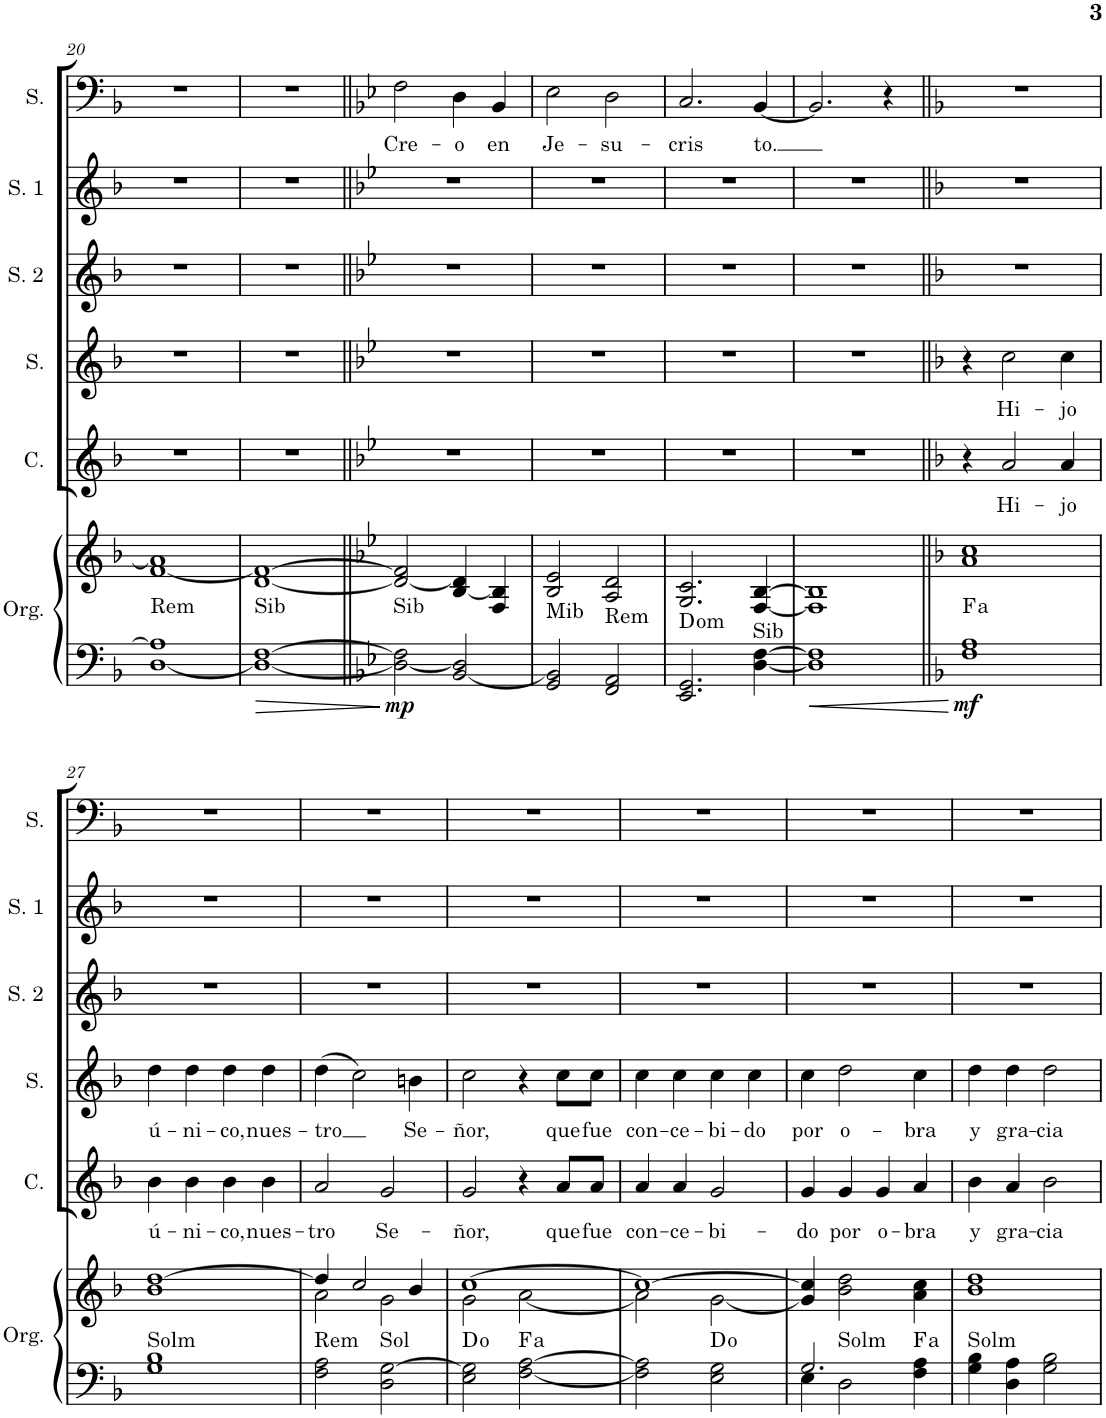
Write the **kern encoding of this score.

**kern	**kern	**dynam	**harte	**kern	**text	**kern	**text	**kern	**kern	**kern	**text
*part6	*part6	*part6	*part6	*part5	*part5	*part4	*part4	*part3	*part2	*part1	*part1
*staff7	*staff6	*staff6/7	*	*staff5	*staff5	*staff4	*staff4	*staff3	*staff2	*staff1	*staff1
*I"Órgano	*	*	*	*I"Contralto	*	*I"Soprano	*	*I"Solista 2	*I"Solista 1	*I"Sacerdote	*
*	*	*	*	*I'C.	*	*I'S.	*	*I'S. 2	*I'S. 1	*I'S.	*
!!LO:PB:g=z
*clefF4	*clefG2	*	*	*clefG2	*	*clefG2	*	*clefG2	*clefG2	*clefF4	*
*k[b-]	*k[b-]	*	*	*k[b-]	*	*k[b-]	*	*k[b-]	*k[b-]	*k[b-]	*
*M4/4	*M4/4	*	*	*M4/4	*	*M4/4	*	*M4/4	*M4/4	*M4/4	*
=20	=20	=20	=20	=20	=20	=20	=20	=20	=20	=20	=20
!	!	!	!LO:H:kt=Rem	!	!	!	!	!	!	!	!
[1D 1A]	[1f 1a]	.	N	1r	.	1r	.	1r	1r	1r	.
=21	=21	=21	=21	=21	=21	=21	=21	=21	=21	=21	=21
!	!	!	!LO:H:kt=Sib	!	!	!	!	!	!	!	!
1D_ [1F	[1d 1f_	.	N	1r	.	1r	.	1r	1r	1r	.
=22||	=22||	=22||	=22||	=22||	=22||	=22||	=22||	=22||	=22||	=22||	=22||
*k[b-e-]	*k[b-e-]	*	*	*k[b-e-]	*	*k[b-e-]	*	*k[b-e-]	*k[b-e-]	*k[b-e-]	*
!	!	!LO:DY:b=2	!LO:H:kt=Sib	!	!	!	!	!	!	!	!LO:LY:b
2D\_ 2F\]	2d/_ 2f/]	mp	N	1r	.	1r	.	1r	1r	2F\	Cre-
!	!	!	!	!	!	!	!	!	!	!	!LO:LY:b
[2BB-/ 2D/]	[4B-/ 4d/]	.	.	.	.	.	.	.	.	4D\	-o
!	!	!	!	!	!	!	!	!	!	!	!LO:LY:b
.	4F/ 4B-/]	.	.	.	.	.	.	.	.	4BB-/	en
=23	=23	=23	=23	=23	=23	=23	=23	=23	=23	=23	=23
!	!	!	!LO:H:kt=Mib	!	!	!	!	!	!	!	!LO:LY:b
2GG/ 2BB-/]	2B-/ 2e-/	.	N	1r	.	1r	.	1r	1r	2E-\	Je-
!	!	!	!LO:H:kt=Rem	!	!	!	!	!	!	!	!LO:LY:b
2FF/ 2AA/	2A/ 2d/	.	N	.	.	.	.	.	.	2D\	-su-
=24	=24	=24	=24	=24	=24	=24	=24	=24	=24	=24	=24
!	!	!	!	!	!	!	!	!	!	!	!LO:LY:b
2.EE-/ 2.GG/	2.G/ 2.c/	.	D:dim	1r	.	1r	.	1r	1r	2.C/	-cris
!	!	!	!LO:H:kt=Sib	!	!	!	!	!	!	!	!LO:LY:b
[4D\ [4F\	[4F/ [4B-/	.	N	.	.	.	.	.	.	[4BB-/	-to.
=25	=25	=25	=25	=25	=25	=25	=25	=25	=25	=25	=25
1D] 1F]	1F] 1B-]	.	.	1r	.	1r	.	1r	1r	2.BB-/]	.
.	.	.	.	.	.	.	.	.	.	4r	.
=26||	=26||	=26||	=26||	=26||	=26||	=26||	=26||	=26||	=26||	=26||	=26||
*k[b-]	*k[b-]	*	*	*k[b-]	*	*k[b-]	*	*k[b-]	*k[b-]	*k[b-]	*
!	!	!LO:DY:b=2	!LO:H:kt=a	!	!	!	!	!	!	!	!
1F 1A	1a 1cc	mf	.	4r	.	4r	.	1r	1r	1r	.
!	!	!	!	!	!LO:LY:b	!	!LO:LY:b	!	!	!	!
.	.	.	.	2a/	Hi-	2cc\	Hi-	.	.	.	.
!	!	!	!	!	!LO:LY:b	!	!LO:LY:b	!	!	!	!
.	.	.	.	4a/	-jo	4cc\	-jo	.	.	.	.
!!LO:LB:g=z
=27	=27	=27	=27	=27	=27	=27	=27	=27	=27	=27	=27
!	!	!	!LO:H:kt=Solm	!	!LO:LY:b	!	!LO:LY:b	!	!	!	!
1G 1B-	1b- [1dd	.	N	4b-\	ú-	4dd\	ú-	1r	1r	1r	.
!	!	!	!	!	!LO:LY:b	!	!LO:LY:b	!	!	!	!
.	.	.	.	4b-\	-ni-	4dd\	-ni-	.	.	.	.
!	!	!	!	!	!LO:LY:b	!	!LO:LY:b	!	!	!	!
.	.	.	.	4b-\	-co,	4dd\	-co,	.	.	.	.
!	!	!	!	!	!LO:LY:b	!	!LO:LY:b	!	!	!	!
.	.	.	.	4b-\	nues-	4dd\	nues-	.	.	.	.
=28	=28	=28	=28	=28	=28	=28	=28	=28	=28	=28	=28
*	*^	*	*	*	*	*	*	*	*	*	*
!	!	!	!	!LO:H:kt=Rem	!	!LO:LY:b	!	!LO:LY:b	!	!	!	!
2F\ 2A\	4dd/]	2a\	.	N	2a/	-tro	(4dd\	-tro	1r	1r	1r	.
!	!	!	!	!LO:H:kt=Sol	!	!	!	!	!	!	!	!
.	2cc/	.	.	N	.	.	2cc\)	.	.	.	.	.
!	!	!	!	!	!	!LO:LY:b	!	!	!	!	!	!
2D\ [2G\	.	2g\	.	.	2g/	Se-	.	.	.	.	.	.
!	!	!	!	!	!	!	!	!LO:LY:b	!	!	!	!
.	4b-/	.	.	.	.	.	4bn\	Se-	.	.	.	.
=29	=29	=29	=29	=29	=29	=29	=29	=29	=29	=29	=29	=29
!	!	!	!	!	!	!LO:LY:b	!	!LO:LY:b	!	!	!	!
2E\ 2G\]	[1cc	2g\	.	D:dim	2g/	-ñor,	2cc\	-ñor,	1r	1r	1r	.
!	!	!	!	!LO:H:kt=a	!	!	!	!	!	!	!	!
[2F\ [2A\	.	[2a\	.	.	4r	.	4r	.	.	.	.	.
!	!	!	!	!	!	!LO:LY:b	!	!LO:LY:b	!	!	!	!
.	.	.	.	.	8a/L	que	8cc\L	que	.	.	.	.
!	!	!	!	!	!	!LO:LY:b	!	!LO:LY:b	!	!	!	!
.	.	.	.	.	8a/J	fue	8cc\J	fue	.	.	.	.
=30	=30	=30	=30	=30	=30	=30	=30	=30	=30	=30	=30	=30
!	!	!	!	!	!	!LO:LY:b	!	!LO:LY:b	!	!	!	!
2F\] 2A\]	1cc_	2a\]	.	.	4a/	con-	4cc\	con-	1r	1r	1r	.
!	!	!	!	!	!	!LO:LY:b	!	!LO:LY:b	!	!	!	!
.	.	.	.	.	4a/	-ce-	4cc\	-ce-	.	.	.	.
!	!	!	!	!	!	!LO:LY:b	!	!LO:LY:b	!	!	!	!
2E\ 2G\	.	[2g\	.	D:dim	2g/	-bi-	4cc\	-bi-	.	.	.	.
!	!	!	!	!	!	!	!	!LO:LY:b	!	!	!	!
.	.	.	.	.	.	.	4cc\	-do	.	.	.	.
*	*v	*v	*	*	*	*	*	*	*	*	*	*
=31	=31	=31	=31	=31	=31	=31	=31	=31	=31	=31	=31
*^	*	*	*	*	*	*	*	*	*	*	*
!	!	!	!	!	!	!LO:LY:b	!	!LO:LY:b	!	!	!	!
2.G/	4E\	4g/] 4cc/]	.	.	4g/	-do	4cc\	por	1r	1r	1r	.
!	!	!	!	!LO:H:kt=Solm	!	!LO:LY:b	!	!LO:LY:b	!	!	!	!
.	2D\	2b-\ 2dd\	.	N	4g/	por	2dd\	o-	.	.	.	.
!	!	!	!	!	!	!LO:LY:b	!	!	!	!	!	!
.	.	.	.	.	4g/	o-	.	.	.	.	.	.
!	!	!	!	!LO:H:kt=a	!	!LO:LY:b	!	!LO:LY:b	!	!	!	!
4F\ 4A\	4ryy	4a\ 4cc\	.	.	4a/	-bra	4cc\	-bra	.	.	.	.
=32	=32	=32	=32	=32	=32	=32	=32	=32	=32	=32	=32	=32
!	!	!	!	!LO:H:kt=Solm	!	!LO:LY:b	!	!LO:LY:b	!	!	!	!
*v	*v	*	*	*	*	*	*	*	*	*	*	*
4G\ 4B-\	1b- 1dd	.	N	4b-\	y	4dd\	y	1r	1r	1r	.
!	!	!	!	!	!LO:LY:b	!	!LO:LY:b	!	!	!	!
4D\ 4A\	.	.	.	4a/	gra-	4dd\	gra-	.	.	.	.
!	!	!	!	!	!LO:LY:b	!	!LO:LY:b	!	!	!	!
2G\ 2B-\	.	.	.	2b-\	-cia	2dd\	-cia	.	.	.	.
=	=	=	=	=	=	=	=	=	=	=	=
*-	*-	*-	*-	*-	*-	*-	*-	*-	*-	*-	*-
